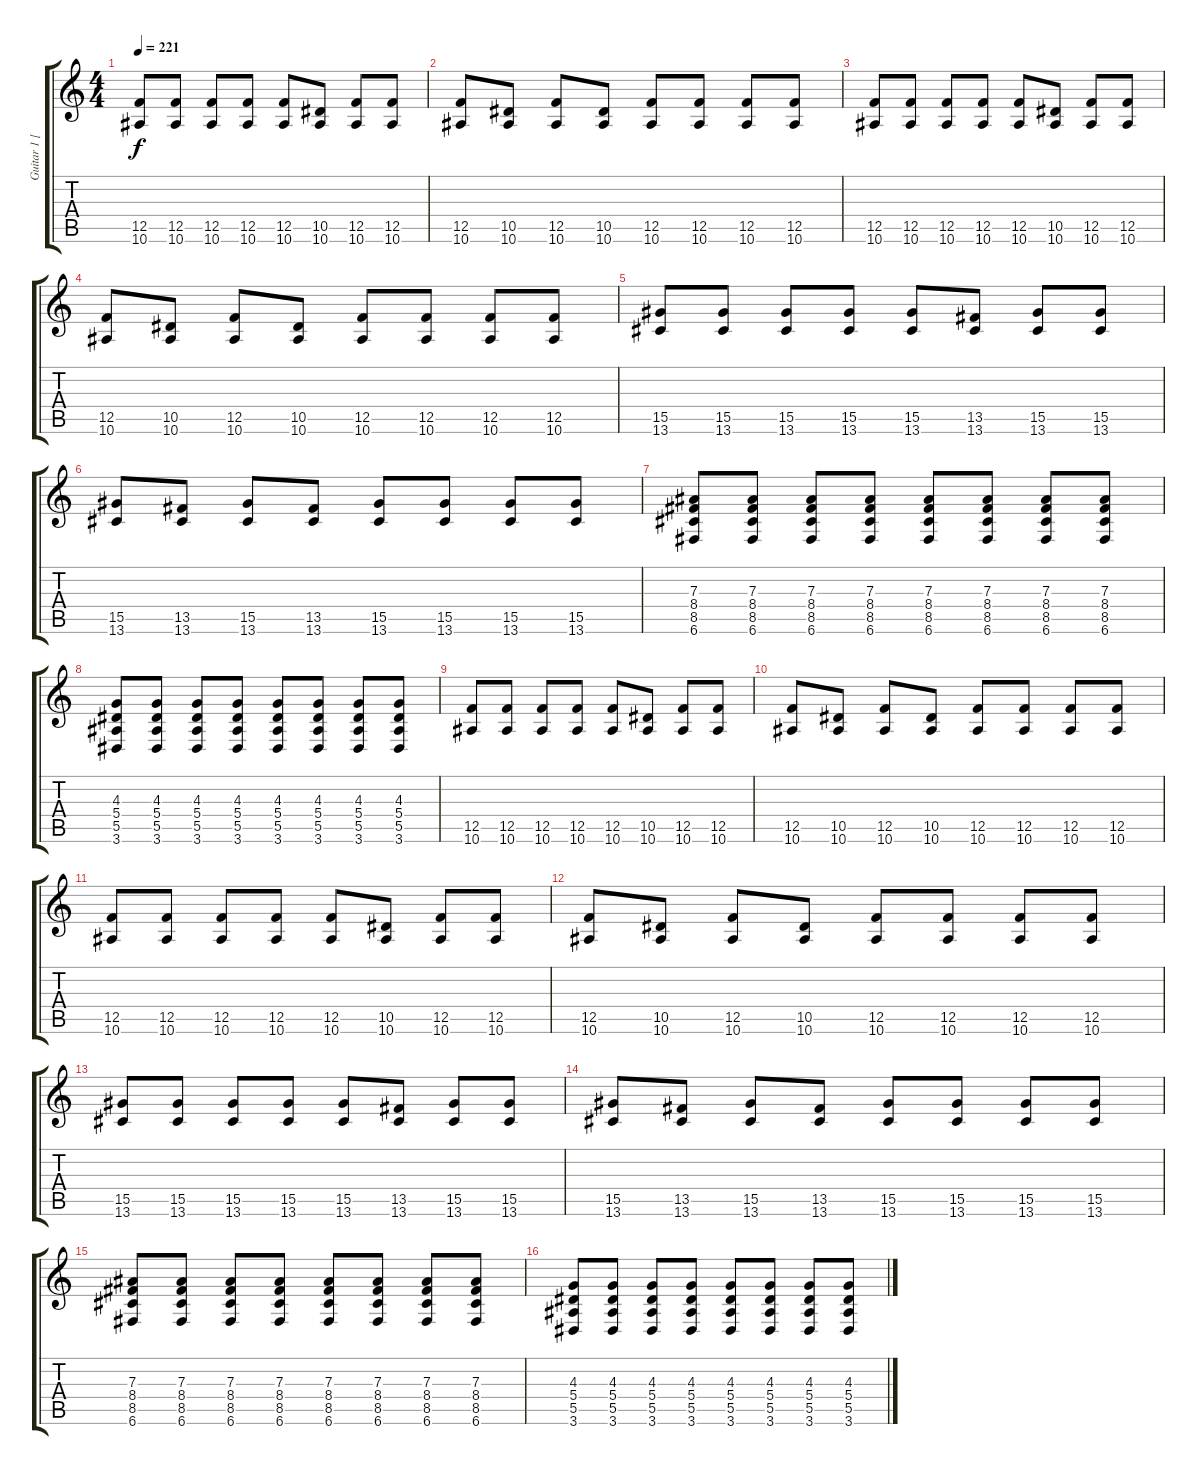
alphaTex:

\track ("Guitar 1 [Josh Homme]" "Guitar 1 [") {instrument distortionguitar}
\staff {score tabs}
\tuning (C4 G3 Eb3 Bb2 F2 C2) {hide}
\ts (4 4)
\tempo 221
\clef g2
\ks c
(12.5 10.6).8{dy f} (12.5 10.6).8 (12.5 10.6).8 (12.5 10.6).8 (12.5 10.6).8 (10.5 10.6).8 (12.5 10.6).8 (12.5 10.6).8 |
(12.5 10.6).8 (10.5 10.6).8 (12.5 10.6).8 (10.5 10.6).8 (12.5 10.6).8 (12.5 10.6).8 (12.5 10.6).8 (12.5 10.6).8 |
(12.5 10.6).8 (12.5 10.6).8 (12.5 10.6).8 (12.5 10.6).8 (12.5 10.6).8 (10.5 10.6).8 (12.5 10.6).8 (12.5 10.6).8 |
(12.5 10.6).8 (10.5 10.6).8 (12.5 10.6).8 (10.5 10.6).8 (12.5 10.6).8 (12.5 10.6).8 (12.5 10.6).8 (12.5 10.6).8 |
(15.5 13.6).8 (15.5 13.6).8 (15.5 13.6).8 (15.5 13.6).8 (15.5 13.6).8 (13.5 13.6).8 (15.5 13.6).8 (15.5 13.6).8 |
(15.5 13.6).8 (13.5 13.6).8 (15.5 13.6).8 (13.5 13.6).8 (15.5 13.6).8 (15.5 13.6).8 (15.5 13.6).8 (15.5 13.6).8 |
(7.3 8.4 8.5 6.6).8 (7.3 8.4 8.5 6.6).8 (7.3 8.4 8.5 6.6).8 (7.3 8.4 8.5 6.6).8 (7.3 8.4 8.5 6.6).8 (7.3 8.4 8.5 6.6).8 (7.3 8.4 8.5 6.6).8 (7.3 8.4 8.5 6.6).8 |
(4.3 5.4 5.5 3.6).8 (4.3 5.4 5.5 3.6).8 (4.3 5.4 5.5 3.6).8 (4.3 5.4 5.5 3.6).8 (4.3 5.4 5.5 3.6).8 (4.3 5.4 5.5 3.6).8 (4.3 5.4 5.5 3.6).8 (4.3 5.4 5.5 3.6).8 |
(12.5 10.6).8 (12.5 10.6).8 (12.5 10.6).8 (12.5 10.6).8 (12.5 10.6).8 (10.5 10.6).8 (12.5 10.6).8 (12.5 10.6).8 |
(12.5 10.6).8 (10.5 10.6).8 (12.5 10.6).8 (10.5 10.6).8 (12.5 10.6).8 (12.5 10.6).8 (12.5 10.6).8 (12.5 10.6).8 |
(12.5 10.6).8 (12.5 10.6).8 (12.5 10.6).8 (12.5 10.6).8 (12.5 10.6).8 (10.5 10.6).8 (12.5 10.6).8 (12.5 10.6).8 |
(12.5 10.6).8 (10.5 10.6).8 (12.5 10.6).8 (10.5 10.6).8 (12.5 10.6).8 (12.5 10.6).8 (12.5 10.6).8 (12.5 10.6).8 |
(15.5 13.6).8 (15.5 13.6).8 (15.5 13.6).8 (15.5 13.6).8 (15.5 13.6).8 (13.5 13.6).8 (15.5 13.6).8 (15.5 13.6).8 |
(15.5 13.6).8 (13.5 13.6).8 (15.5 13.6).8 (13.5 13.6).8 (15.5 13.6).8 (15.5 13.6).8 (15.5 13.6).8 (15.5 13.6).8 |
(7.3 8.4 8.5 6.6).8 (7.3 8.4 8.5 6.6).8 (7.3 8.4 8.5 6.6).8 (7.3 8.4 8.5 6.6).8 (7.3 8.4 8.5 6.6).8 (7.3 8.4 8.5 6.6).8 (7.3 8.4 8.5 6.6).8 (7.3 8.4 8.5 6.6).8 |
(4.3 5.4 5.5 3.6).8 (4.3 5.4 5.5 3.6).8 (4.3 5.4 5.5 3.6).8 (4.3 5.4 5.5 3.6).8 (4.3 5.4 5.5 3.6).8 (4.3 5.4 5.5 3.6).8 (4.3 5.4 5.5 3.6).8 (4.3 5.4 5.5 3.6).8
